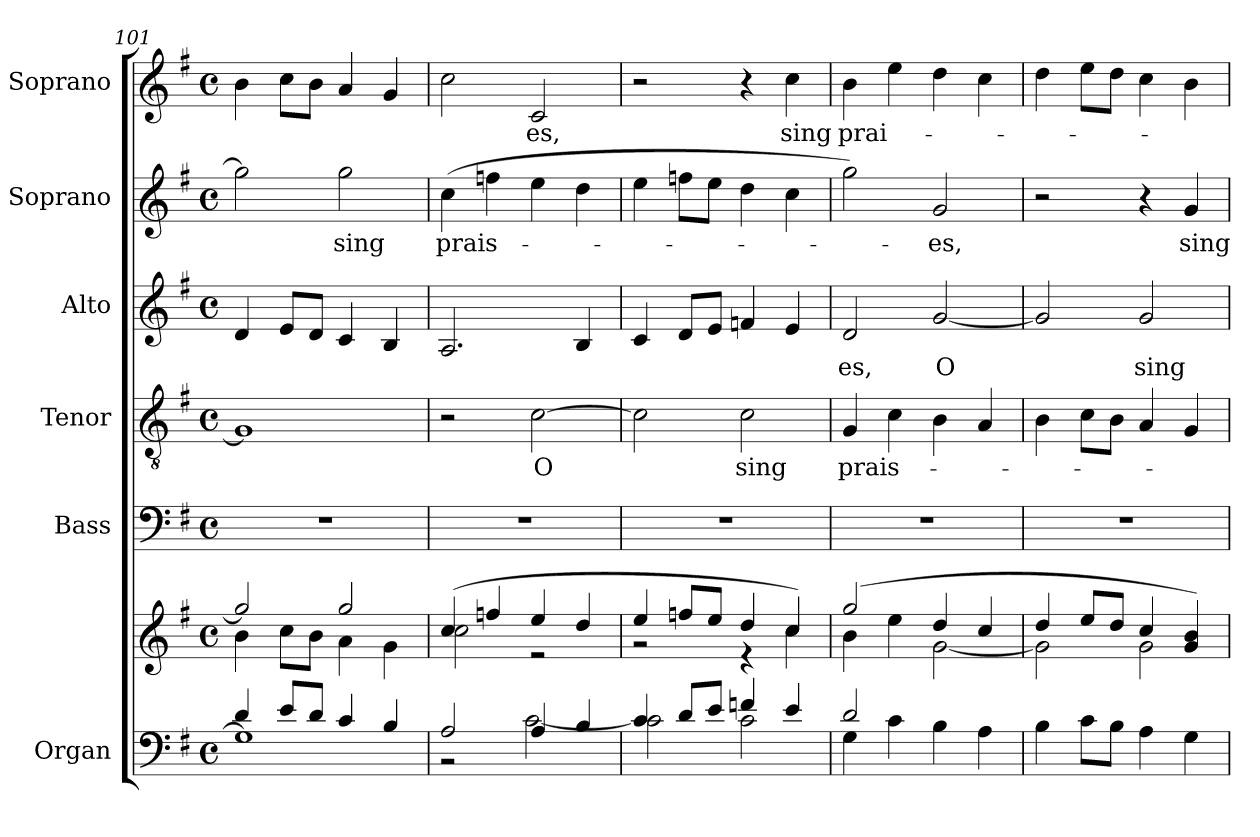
**kern	**kern	**kern	**kern	**text	**kern	**text	**kern	**text	**kern	**text
*part6	*part6	*part5	*part4	*part4	*part3	*part3	*part2	*part2	*part1	*part1
*staff7	*staff6	*staff5	*staff4	*staff4	*staff3	*staff3	*staff2	*staff2	*staff1	*staff1
*I"Organ	*	*I"Bass	*I"Tenor	*	*I"Alto	*	*I"Soprano	*	*I"Soprano	*
*I'Org.	*	*I'B.	*I'T.	*	*I'A.	*	*I'S.	*	*I'S.	*
*clefF4	*clefG2	*clefF4	*clefGv2	*	*clefG2	*	*clefG2	*	*clefG2	*
*	*	*	*ITrd7c12	*	*	*	*	*	*	*
*k[f#]	*k[f#]	*k[f#]	*k[f#]	*	*k[f#]	*	*k[f#]	*	*k[f#]	*
*G:	*G:	*G:	*G:	*	*G:	*	*G:	*	*G:	*
*M4/4	*M4/4	*M4/4	*M4/4	*	*M4/4	*	*M4/4	*	*M4/4	*
*met(c)	*met(c)	*met(c)	*met(c)	*	*met(c)	*	*met(c)	*	*met(c)	*
=101	=101	=101	=101	=101	=101	=101	=101	=101	=101	=101
*^	*^	*	*	*	*	*	*	*	*	*
4di/	1Gi]	2ggi/]	4bi\	1r	1GGi]	.	4di/	.	2ggi\]	.	4bi\	.
8ei/L	.	.	8cci\L	.	.	.	8ei/L	.	.	.	8cci\L	.
8di/J	.	.	8bi\J	.	.	.	8di/J	.	.	.	8bi\J	.
!	!	!	!	!	!	!	!	!	!	!LO:LY:b:color=#000000	!	!
4ci/	.	2ggi/	4ai\	.	.	.	4ci/	.	2ggi\	sing	4ai/	.
4Bi/	.	.	4gi\	.	.	.	4Bi/	.	.	.	4gi/	.
=102	=102	=102	=102	=102	=102	=102	=102	=102	=102	=102	=102	=102
!	!	!	!	!	!	!	!	!	!	!LO:LY:b:color=#000000	!	!
2Ai/	2r	(4cci/	2cci\	1r	2r	.	2.Ai/	.	(4cci\	prais-	2cci\	.
.	.	4ffni/	.	.	.	.	.	.	4ffni\	.	.	.
!	!	!	!	!	!	!LO:LY:b:color=#000000	!	!	!	!	!	!
!	!	!	!	!	!	!	!	!	!	!	!	!LO:LY:b:color=#000000
4Ai/	[<2ci\	4eei/	2r	.	[>2Ci\	O	.	.	4eei\	.	2ci/	-es,
4Bi/	.	4ddi/	.	.	.	.	4Bi/	.	4ddi\	.	.	.
=103	=103	=103	=103	=103	=103	=103	=103	=103	=103	=103	=103	=103
4ci/]	2ci\	4eei/	2r	1r	2Ci\]	.	4ci/	.	4eei\	.	2r	.
8di/L	.	8ffni/L	.	.	.	.	8di/L	.	8ffni\L	.	.	.
8ei/J	.	8eei/J	.	.	.	.	8ei/J	.	8eei\J	.	.	.
!	!	!	!	!	!	!LO:LY:b:color=#000000	!	!	!	!	!	!
4fni/	2ci\	4ddi/	4r	.	2Ci\	sing	4fni/	.	4ddi\	.	4r	.
!	!	!	!	!	!	!	!	!	!	!	!	!LO:LY:b:color=#000000
4ei/	.	4cci/)	4cci\	.	.	.	4ei/	.	4cci\	.	4cci\	sing
=104	=104	=104	=104	=104	=104	=104	=104	=104	=104	=104	=104	=104
!	!	!	!	!	!	!LO:LY:b:color=#000000	!	!	!	!	!	!
!	!	!	!	!	!	!	!	!LO:LY:b:color=#000000	!	!	!	!
!	!	!	!	!	!	!	!	!	!	!	!	!LO:LY:b:color=#000000
2di/	4Gi\	(2ggi/	4bi\	1r	4GGi/	prais-	2di/	-es,	2ggi\)	.	4bi\	prai-
.	4ci\	.	4eei\	.	4Ci\	.	.	.	.	.	4eei\	.
!	!	!	!	!	!	!	!	!LO:LY:b:color=#000000	!	!	!	!
!	!	!	!	!	!	!	!	!	!	!LO:LY:b:color=#000000	!	!
4Bi\	2ryy	4ddi/	[<2gi\	.	4BBi\	.	[<2gi/	O	2gi/	-es,	4ddi\	.
4Ai\	.	4cci/	.	.	4AAi/	.	.	.	.	.	4cci\	.
*v	*v	*	*	*	*	*	*	*	*	*	*	*
!!LO:LB:g=z
=105	=105	=105	=105	=105	=105	=105	=105	=105	=105	=105	=105
4Bi\	4ddi/	2gi\]	1r	4BBi\	.	2gi/]	.	2r	.	4ddi\	.
8ci\L	8eei/L	.	.	8Ci\L	.	.	.	.	.	8eei\L	.
8Bi\J	8ddi/J	.	.	8BBi\J	.	.	.	.	.	8ddi\J	.
!	!	!	!	!	!	!	!LO:LY:b:color=#000000	!	!	!	!
4Ai\	4cci/	2gi\	.	4AAi/	.	2gi/	sing	4r	.	4cci\	.
!	!	!	!	!	!	!	!	!	!LO:LY:b:color=#000000	!	!
4Gi\	4gi/ 4bi)	.	.	4GGi/	.	.	.	4gi/	sing	4bi\	.
*	*v	*v	*	*	*	*	*	*	*	*	*
=	=	=	=	=	=	=	=	=	=	=
*-	*-	*-	*-	*-	*-	*-	*-	*-	*-	*-
